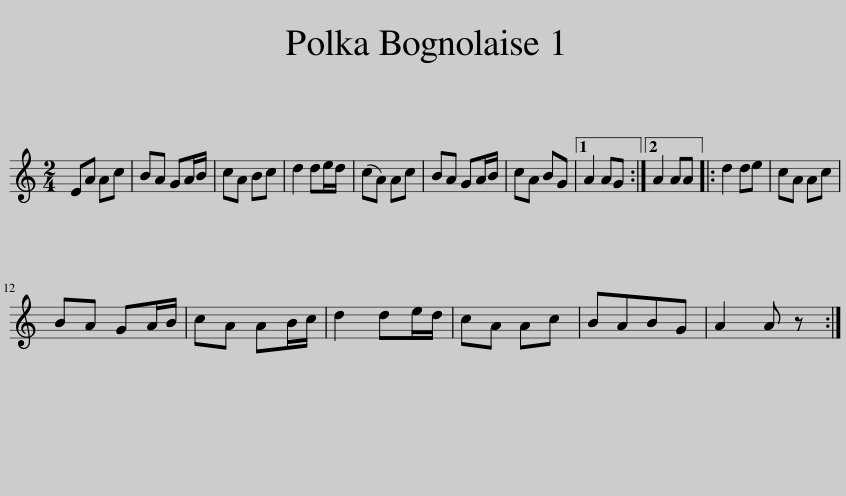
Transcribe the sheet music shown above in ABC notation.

X:1
L:1/8
M:2/4
I:linebreak $
K:C
V:1 treble
V:1
 EA Ac | BA GA/B/ | cA Bc | d2 de/d/ | (cA) Ac | %5
 BA GA/B/ | cA BG |1 A2 AG :|2 A2 AA |: d2 de | %10
 cA Ac |$ BA GA/B/ | cA AB/c/ | d2 de/d/ | cA Ac | %15
 BABG | A2 A z :| %17
